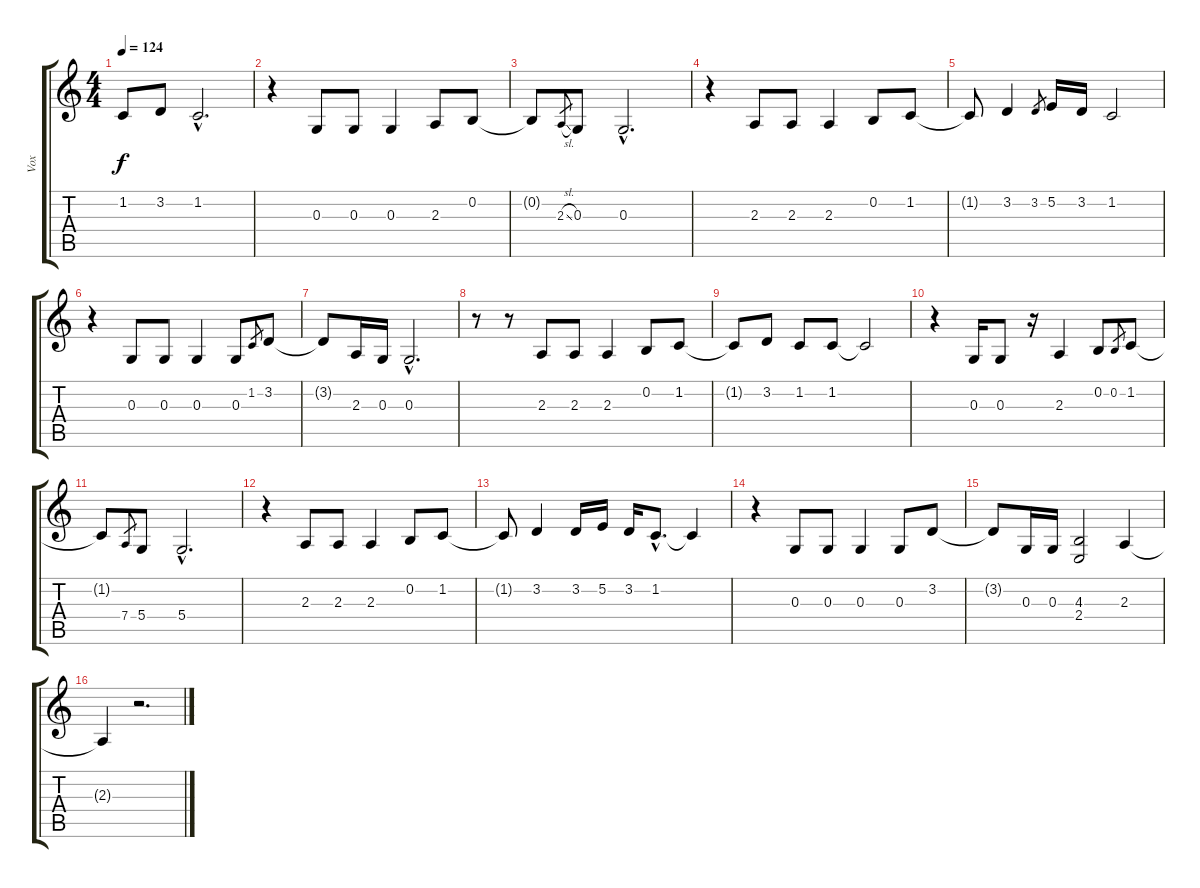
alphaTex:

\track ("Vox" "Vox") {instrument tangoaccordion}
\staff {score tabs}
\tuning (E4 B3 G3 D3 A2 E2) {hide}
\ts (4 4)
\tempo 124
\clef g2
\ks c
1.2{t}.8{dy f} 3.2.8 1.2{hac}.2{d} |
r.4 0.3.8 0.3.8 0.3.4 2.3.8 0.2.8 |
0.2{t}.8 2.3{sl}.8{gr} 0.3.8 0.3{hac}.2{d} |
r.4 2.3.8 2.3.8 2.3.4 0.2.8 1.2.8 |
1.2{t}.8 3.2.4 3.2.8{gr} 5.2.16 3.2.16 1.2.2 |
r.4 0.3.8 0.3.8 0.3.4 0.3.8 1.2.8{gr} 3.2.8 |
3.2{t}.8 2.3.16 0.3.16 0.3{hac}.2{d} |
r.8 r.8 2.3.8 2.3.8 2.3.4 0.2.8 1.2.8 |
1.2{t}.8 3.2.8 1.2.8 1.2.8 1.2{t}.2 |
r.4 0.3.16 0.3.8 r.16 2.3.4 0.2.8 0.2.8{gr} 1.2.8 |
1.2{t}.8 7.4.8{gr} 5.4.8 5.4{hac}.2{d} |
r.4 2.3.8 2.3.8 2.3.4 0.2.8 1.2.8 |
1.2{t}.8 3.2.4 3.2.16 5.2.16 3.2.16 1.2{hac}.8{d} 1.2{t}.4 |
r.4 0.3.8 0.3.8 0.3.4 0.3.8 3.2.8 |
3.2{t}.8 0.3.16 0.3.16 (4.3 2.4).2 2.3.4 |
2.3{t}.4 r.2{d}
